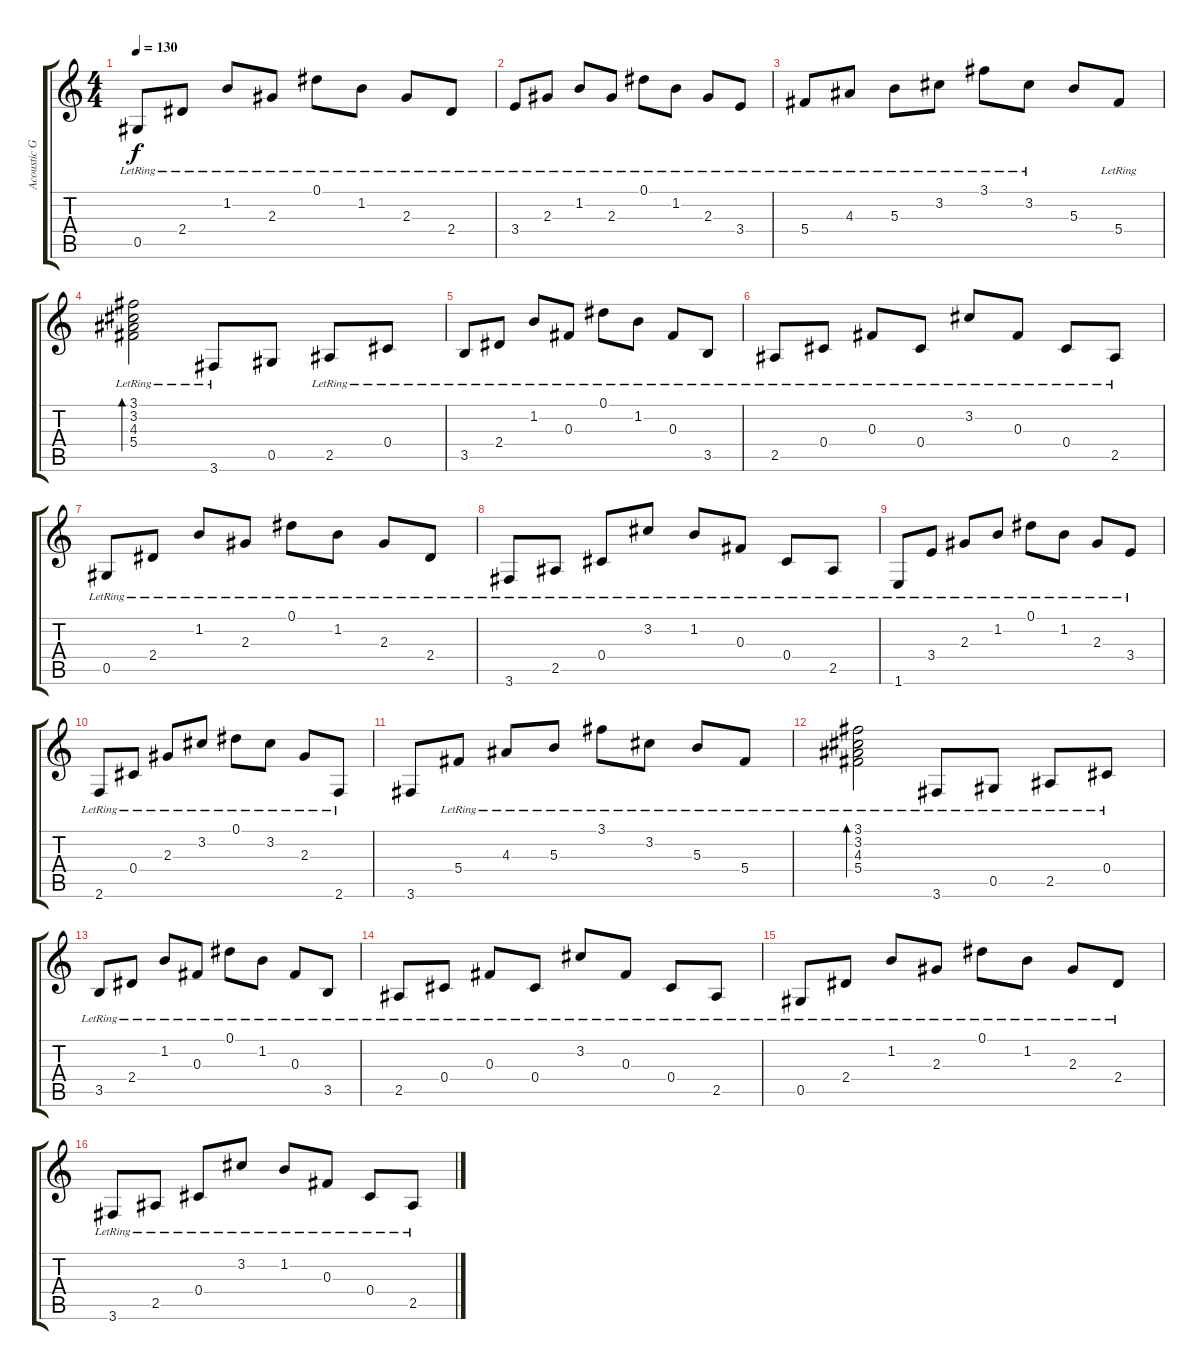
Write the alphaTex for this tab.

\track ("Acoustic Guitar" "Acoustic G") {instrument acousticguitarsteel}
\staff {score tabs}
\tuning (Eb4 Bb3 Gb3 Db3 Ab2 Eb2) {hide}
\ts (4 4)
\tempo 130
\clef g2
\ks c
0.5{lr}.8{dy f instrument acousticguitarsteel} 2.4{lr}.8 1.2{lr}.8 2.3{lr}.8 0.1{lr}.8 1.2{lr}.8 2.3{lr}.8 2.4{lr}.8 |
3.4{lr}.8 2.3{lr}.8 1.2{lr}.8 2.3{lr}.8 0.1{lr}.8 1.2{lr}.8 2.3{lr}.8 3.4{lr}.8 |
5.4{lr}.8 4.3{lr}.8 5.3{lr}.8 3.2{lr}.8 3.1{lr}.8 3.2{lr}.8 5.3.8 5.4{lr}.8 |
(3.1{lr} 3.2{lr} 4.3{lr} 5.4{lr}).2{bd 120} 3.6{lr}.8 0.5.8 2.5{lr}.8 0.4{lr}.8 |
3.5{lr}.8 2.4{lr}.8 1.2{lr}.8 0.3{lr}.8 0.1{lr}.8 1.2{lr}.8 0.3{lr}.8 3.5{lr}.8 |
2.5{lr}.8 0.4{lr}.8 0.3{lr}.8 0.4{lr}.8 3.2{lr}.8 0.3{lr}.8 0.4{lr}.8 2.5{lr}.8 |
0.5{lr}.8 2.4{lr}.8 1.2{lr}.8 2.3{lr}.8 0.1{lr}.8 1.2{lr}.8 2.3{lr}.8 2.4{lr}.8 |
3.6{lr}.8 2.5{lr}.8 0.4{lr}.8 3.2{lr}.8 1.2{lr}.8 0.3{lr}.8 0.4{lr}.8 2.5{lr}.8 |
1.6{lr}.8 3.4{lr}.8 2.3{lr}.8 1.2{lr}.8 0.1{lr}.8 1.2{lr}.8 2.3{lr}.8 3.4{lr}.8 |
2.6{lr}.8 0.4{lr}.8 2.3{lr}.8 3.2{lr}.8 0.1{lr}.8 3.2{lr}.8 2.3{lr}.8 2.6{lr}.8 |
3.6.8 5.4{lr}.8 4.3{lr}.8 5.3{lr}.8 3.1{lr}.8 3.2{lr}.8 5.3{lr}.8 5.4{lr}.8 |
(3.1{lr} 3.2{lr} 4.3{lr} 5.4{lr}).2{bd 120} 3.6{lr}.8 0.5{lr}.8 2.5{lr}.8 0.4{lr}.8 |
3.5{lr}.8 2.4{lr}.8 1.2{lr}.8 0.3{lr}.8 0.1{lr}.8 1.2{lr}.8 0.3{lr}.8 3.5{lr}.8 |
2.5{lr}.8 0.4{lr}.8 0.3{lr}.8 0.4{lr}.8 3.2{lr}.8 0.3{lr}.8 0.4{lr}.8 2.5{lr}.8 |
0.5{lr}.8 2.4{lr}.8 1.2{lr}.8 2.3{lr}.8 0.1{lr}.8 1.2{lr}.8 2.3{lr}.8 2.4{lr}.8 |
3.6{lr}.8 2.5{lr}.8 0.4{lr}.8 3.2{lr}.8 1.2{lr}.8 0.3{lr}.8 0.4{lr}.8 2.5{lr}.8
